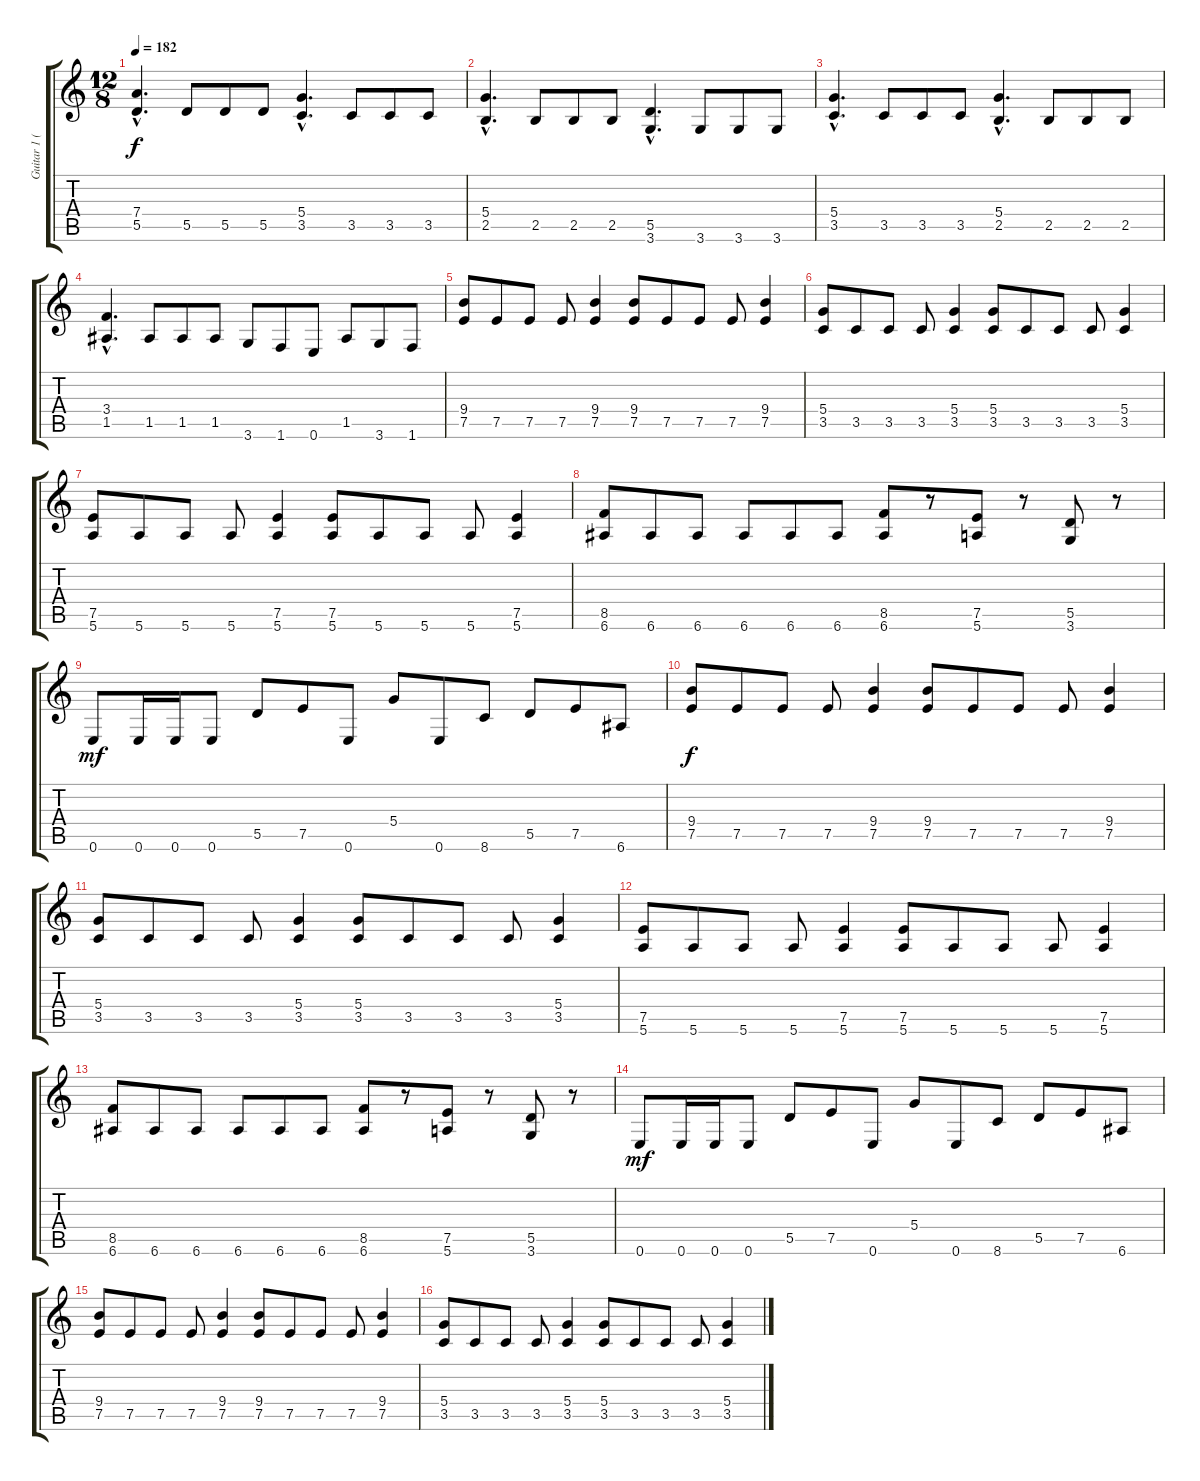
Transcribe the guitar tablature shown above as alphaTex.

\track ("Guitar 1 (Dave Mustaine)" "Guitar 1 (") {instrument distortionguitar}
\staff {score tabs}
\tuning (E4 B3 G3 D3 A2 E2) {hide}
\ts (12 8)
\tempo 182
\clef g2
\ks c
(7.4{hac} 5.5{hac}).4{d dy f} 5.5.8 5.5.8 5.5.8 (5.4{hac} 3.5{hac}).4{d} 3.5.8 3.5.8 3.5.8 |
(5.4{hac} 2.5{hac}).4{d} 2.5.8 2.5.8 2.5.8 (5.5{hac} 3.6{hac}).4{d} 3.6.8 3.6.8 3.6.8 |
(5.4{hac} 3.5{hac}).4{d} 3.5.8 3.5.8 3.5.8 (5.4{hac} 2.5{hac}).4{d} 2.5.8 2.5.8 2.5.8 |
(3.4{hac} 1.5{hac}).4{d} 1.5.8 1.5.8 1.5.8 3.6.8 1.6.8 0.6.8 1.5.8 3.6.8 1.6.8 |
(9.4 7.5).8 7.5.8 7.5.8 7.5.8 (9.4 7.5).4 (9.4 7.5).8 7.5.8 7.5.8 7.5.8 (9.4 7.5).4 |
(5.4 3.5).8 3.5.8 3.5.8 3.5.8 (5.4 3.5).4 (5.4 3.5).8 3.5.8 3.5.8 3.5.8 (5.4 3.5).4 |
(7.5 5.6).8 5.6.8 5.6.8 5.6.8 (7.5 5.6).4 (7.5 5.6).8 5.6.8 5.6.8 5.6.8 (7.5 5.6).4 |
(8.5 6.6).8 6.6.8 6.6.8 6.6.8 6.6.8 6.6.8 (8.5 6.6).8 r.8 (7.5 5.6).8 r.8 (5.5 3.6).8 r.8 |
0.6.8{dy mf} 0.6.16 0.6.16 0.6.8 5.5.8 7.5.8 0.6.8 5.4.8 0.6.8 8.6.8 5.5.8 7.5.8 6.6.8 |
(9.4 7.5).8{dy f} 7.5.8 7.5.8 7.5.8 (9.4 7.5).4 (9.4 7.5).8 7.5.8 7.5.8 7.5.8 (9.4 7.5).4 |
(5.4 3.5).8 3.5.8 3.5.8 3.5.8 (5.4 3.5).4 (5.4 3.5).8 3.5.8 3.5.8 3.5.8 (5.4 3.5).4 |
(7.5 5.6).8 5.6.8 5.6.8 5.6.8 (7.5 5.6).4 (7.5 5.6).8 5.6.8 5.6.8 5.6.8 (7.5 5.6).4 |
(8.5 6.6).8 6.6.8 6.6.8 6.6.8 6.6.8 6.6.8 (8.5 6.6).8 r.8 (7.5 5.6).8 r.8 (5.5 3.6).8 r.8 |
0.6.8{dy mf} 0.6.16 0.6.16 0.6.8 5.5.8 7.5.8 0.6.8 5.4.8 0.6.8 8.6.8 5.5.8 7.5.8 6.6.8 |
(9.4 7.5).8 7.5.8 7.5.8 7.5.8 (9.4 7.5).4 (9.4 7.5).8 7.5.8 7.5.8 7.5.8 (9.4 7.5).4 |
(5.4 3.5).8 3.5.8 3.5.8 3.5.8 (5.4 3.5).4 (5.4 3.5).8 3.5.8 3.5.8 3.5.8 (5.4 3.5).4
